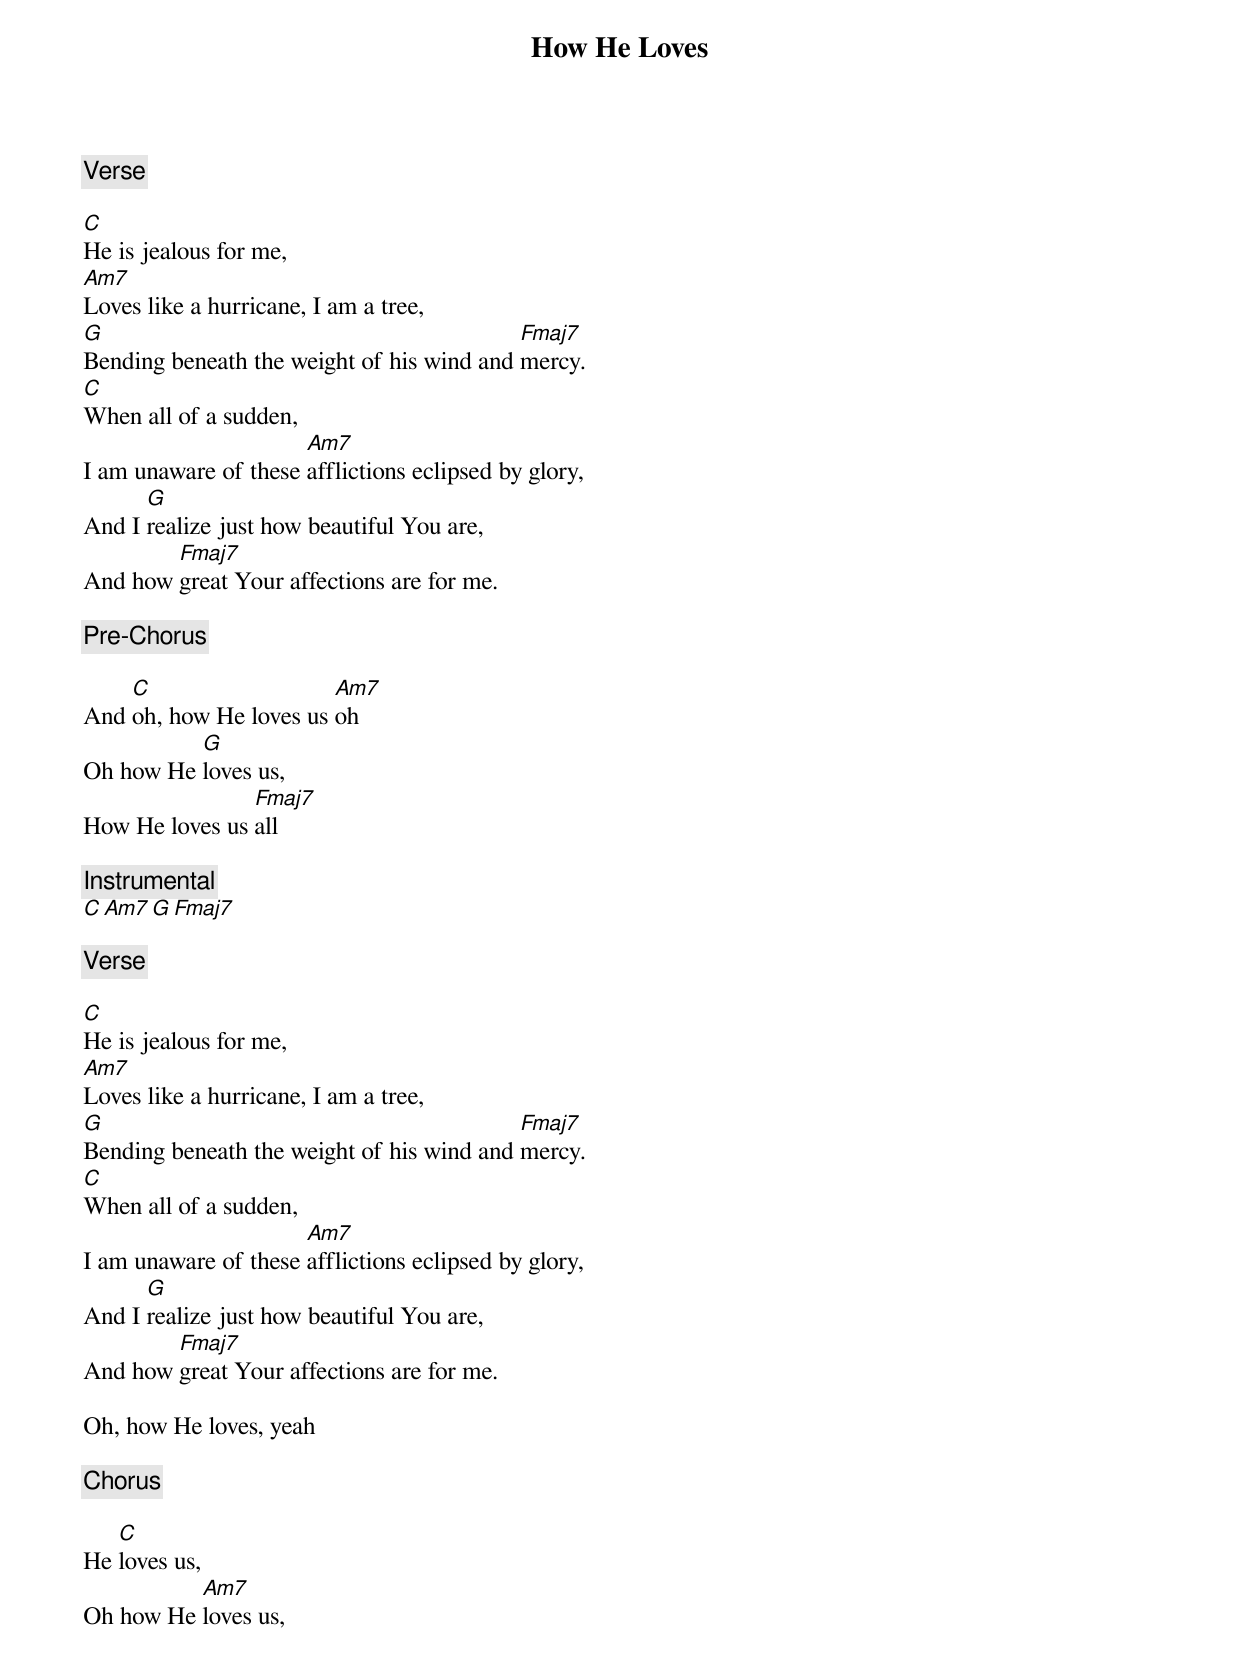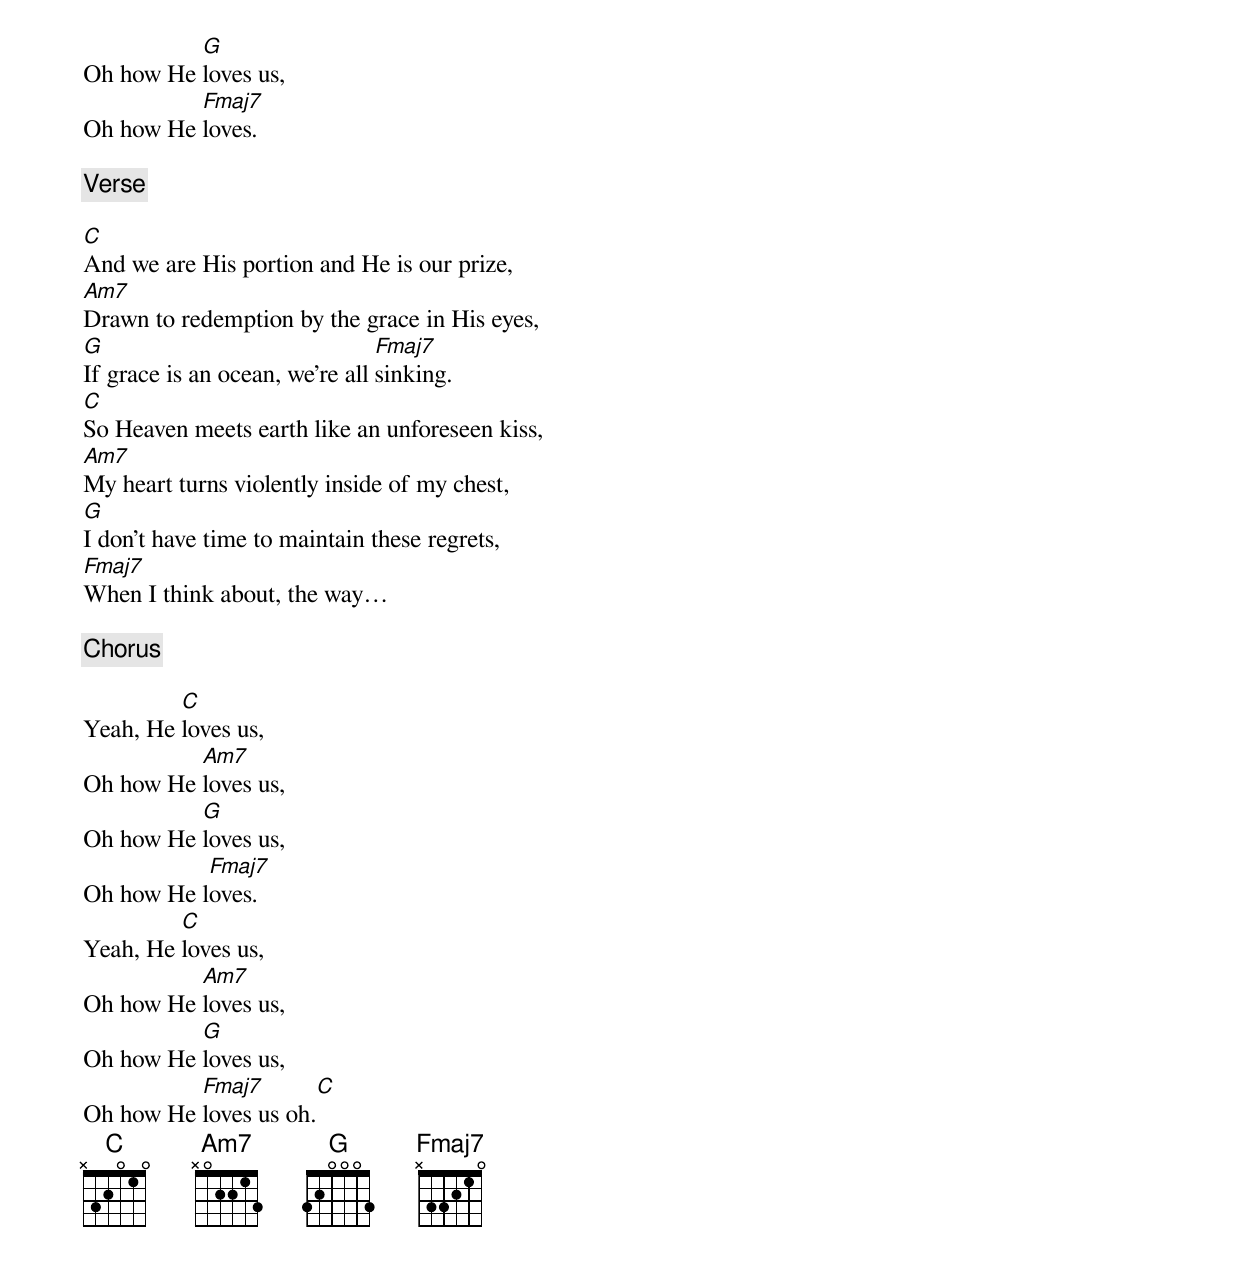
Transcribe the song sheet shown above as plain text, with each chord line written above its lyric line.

How He Loves

[Verse]

C
He is jealous for me,
Am7
Loves like a hurricane, I am a tree,
G                                          Fmaj7
Bending beneath the weight of his wind and mercy.
C
When all of a sudden,
                      Am7
I am unaware of these afflictions eclipsed by glory,
      G
And I realize just how beautiful You are,
        Fmaj7
And how great Your affections are for me.

[Pre-Chorus]

    C                   Am7
And oh, how He loves us oh
          G
Oh how He loves us,
                Fmaj7
How He loves us all

[Instrumental]
C   Am7   G  Fmaj7

[Verse]

C
He is jealous for me,
Am7
Loves like a hurricane, I am a tree,
G                                          Fmaj7
Bending beneath the weight of his wind and mercy.
C
When all of a sudden,
                      Am7
I am unaware of these afflictions eclipsed by glory,
      G
And I realize just how beautiful You are,
        Fmaj7
And how great Your affections are for me.

Oh, how He loves, yeah

[Chorus]

   C
He loves us,
          Am7
Oh how He loves us,
          G
Oh how He loves us,
          Fmaj7
Oh how He loves.

[Verse]

C
And we are His portion and He is our prize,
Am7
Drawn to redemption by the grace in His eyes,
G                               Fmaj7
If grace is an ocean, we're all sinking.
C
So Heaven meets earth like an unforeseen kiss,
Am7
My heart turns violently inside of my chest,
G
I don't have time to maintain these regrets,
Fmaj7
When I think about, the way…

[Chorus]

         C
Yeah, He loves us,
          Am7
Oh how He loves us,
          G
Oh how He loves us,
           Fmaj7
Oh how He loves.
         C
Yeah, He loves us,
          Am7
Oh how He loves us,
          G
Oh how He loves us,
          Fmaj7           C
Oh how He loves us oh.
